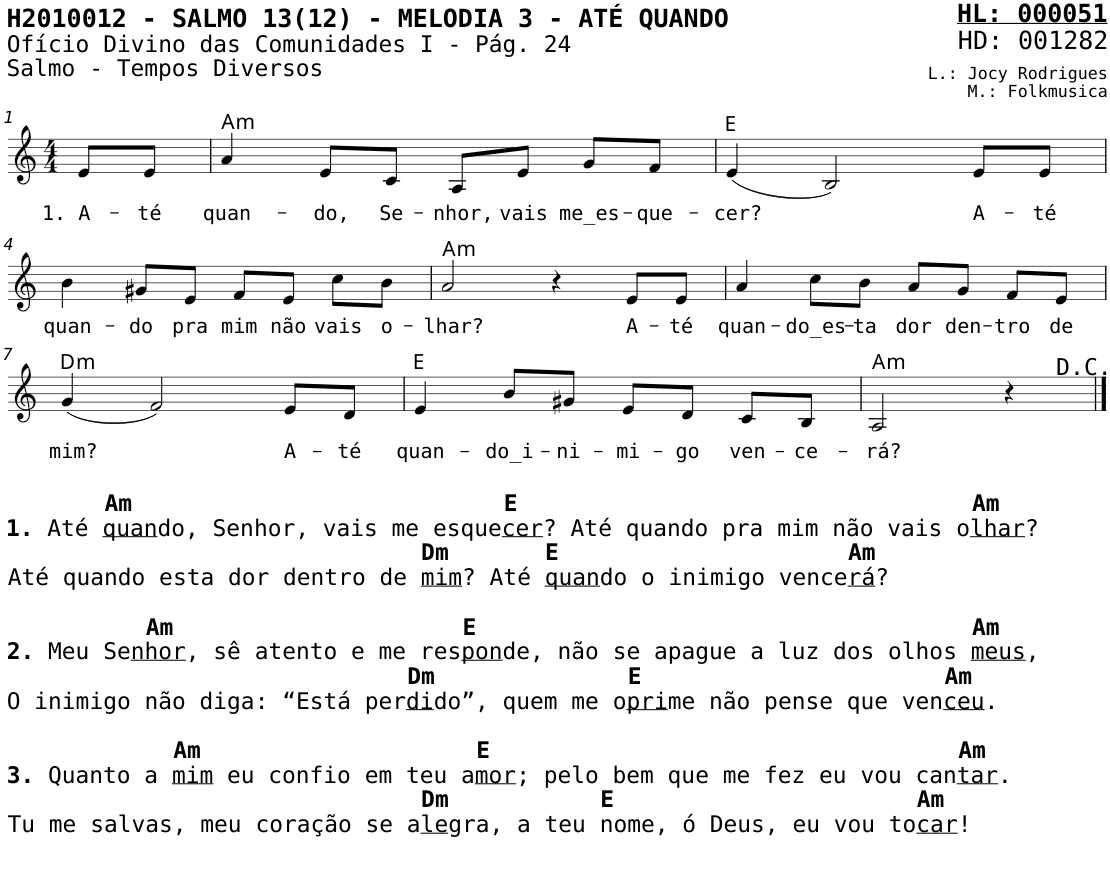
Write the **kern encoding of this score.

**kern	**text	**harte
*part1	*part1	*part1
*staff1	*staff1	*
*I"Voz	*	*
*I'V	*	*
*stria5	*	*
*clefG2	*	*
*k[]	*	*
*M4/4	*	*
=1	=1	=1
!	!LO:LY:b	!
8e/L	1. A-	.
!	!LO:LY:b	!
8e/J	-té	.
=2	=2	=2
!	!LO:LY:b	!LO:H:kt=m
4a/	quan-	A:min
!	!LO:LY:b	!
8e/L	-do,	.
!	!LO:LY:b	!
8c/J	Se-	.
!	!LO:LY:b	!
8A/L	-nhor,	.
!	!LO:LY:b	!
8e/J	vais	.
!	!LO:LY:b	!
8g/L	me_es-	.
!	!LO:LY:b	!
8f/J	-que-	.
=3	=3	=3
!	!LO:LY:b	!
(4e/	-cer?	E:maj
2B/)	.	.
!	!LO:LY:b	!
8e/L	A-	.
!	!LO:LY:b	!
8e/J	-té	.
!!LO:LB:g=z
=4	=4	=4
!	!LO:LY:b	!
4b\	quan-	.
!	!LO:LY:b	!
8g#X/L	-do	.
!	!LO:LY:b	!
8e/J	pra	.
!	!LO:LY:b	!
8f/L	mim	.
!	!LO:LY:b	!
8e/J	não	.
!	!LO:LY:b	!
8cc\L	vais	.
!	!LO:LY:b	!
8b\J	o-	.
=5	=5	=5
!	!LO:LY:b	!LO:H:kt=m
2a/	-lhar?	A:min
4r	.	.
!	!LO:LY:b	!
8e/L	A-	.
!	!LO:LY:b	!
8e/J	-té	.
=6	=6	=6
!	!LO:LY:b	!
4a/	quan-	.
!	!LO:LY:b	!
8cc\L	-do_es-	.
!	!LO:LY:b	!
8b\J	-ta	.
!	!LO:LY:b	!
8a/L	dor	.
!	!LO:LY:b	!
8g/J	den-	.
!	!LO:LY:b	!
8f/L	-tro	.
!	!LO:LY:b	!
8e/J	de	.
!!LO:LB:g=z
=7	=7	=7
!LO:TX:b:B:t=Am                           E                                 Am	!	!
!LO:TX:b:t=1.	!	!
!LO:TX:b:t=Até	!	!
!LO:TX:b:t=quan	!	!
!LO:TX:b:t=do, Senhor, vais me esque	!	!
!LO:TX:b:t=cer	!	!
!LO:TX:b:t=? Até quando pra mim não vais o	!	!
!LO:TX:b:t=lhar	!	!
!LO:TX:b:t=?	!	!
!LO:TX:b:B:t=Dm       E                     Am	!	!
!LO:TX:b:t=Até quando esta dor dentro de	!	!
!LO:TX:b:t=mim	!	!
!LO:TX:b:t=? Até	!	!
!LO:TX:b:t=quan	!	!
!LO:TX:b:t=do o inimigo vence	!	!
!LO:TX:b:t=rá	!	!
!LO:TX:b:t=?	!	!
!LO:TX:b:B:t=Am                     E                                    Am	!	!
!LO:TX:b:t=2.	!	!
!LO:TX:b:t=Meu Se	!	!
!LO:TX:b:t=nhor	!	!
!LO:TX:b:t=, sê atento e me res	!	!
!LO:TX:b:t=pon	!	!
!LO:TX:b:t=de, não se apague a luz dos olhos	!	!
!LO:TX:b:t=meus	!	!
!LO:TX:b:t=,	!	!
!LO:TX:b:B:t=Dm              E                      Am	!	!
!LO:TX:b:t=O inimigo não diga&colon; “Está per	!	!
!LO:TX:b:t=di	!	!
!LO:TX:b:t=do”, quem me o	!	!
!LO:TX:b:t=pri	!	!
!LO:TX:b:t=me não pense que ven	!	!
!LO:TX:b:t=ceu	!	!
!LO:TX:b:t=.	!	!
!LO:TX:b:B:t=Am                    E                                  Am	!	!
!LO:TX:b:t=3.	!	!
!LO:TX:b:t=Quanto a	!	!
!LO:TX:b:t=mim	!	!
!LO:TX:b:t=eu confio em teu a	!	!
!LO:TX:b:t=mor	!	!
!LO:TX:b:t=; pelo bem que me fez eu vou can	!	!
!LO:TX:b:t=tar	!	!
!LO:TX:b:t=.	!	!
!LO:TX:b:B:t=Dm           E                      Am	!	!
!LO:TX:b:t=Tu me salvas, meu coração se a	!	!
!LO:TX:b:t=le	!	!
!LO:TX:b:t=gra, a teu nome, ó Deus, eu vou to	!	!
!LO:TX:b:t=car	!	!
!LO:TX:b:t=!	!	!
!	!LO:LY:b	!LO:H:kt=m
(4g/	mim?	D:min
2f/)	.	.
!	!LO:LY:b	!
8e/L	A-	.
!	!LO:LY:b	!
8d/J	-té	.
=8	=8	=8
!	!LO:LY:b	!
4e/	quan-	E:maj
!	!LO:LY:b	!
8b/L	-do_i-	.
!	!LO:LY:b	!
8g#X/J	-ni-	.
!	!LO:LY:b	!
8e/L	-mi-	.
!	!LO:LY:b	!
8d/J	-go	.
!	!LO:LY:b	!
8c/L	ven-	.
!	!LO:LY:b	!
8B/J	-ce-	.
=9	=9	=9
!	!LO:LY:b	!LO:H:kt=m
2A/	-rá?	A:min
4r	.	.
==	==	==
*-	*-	*-
